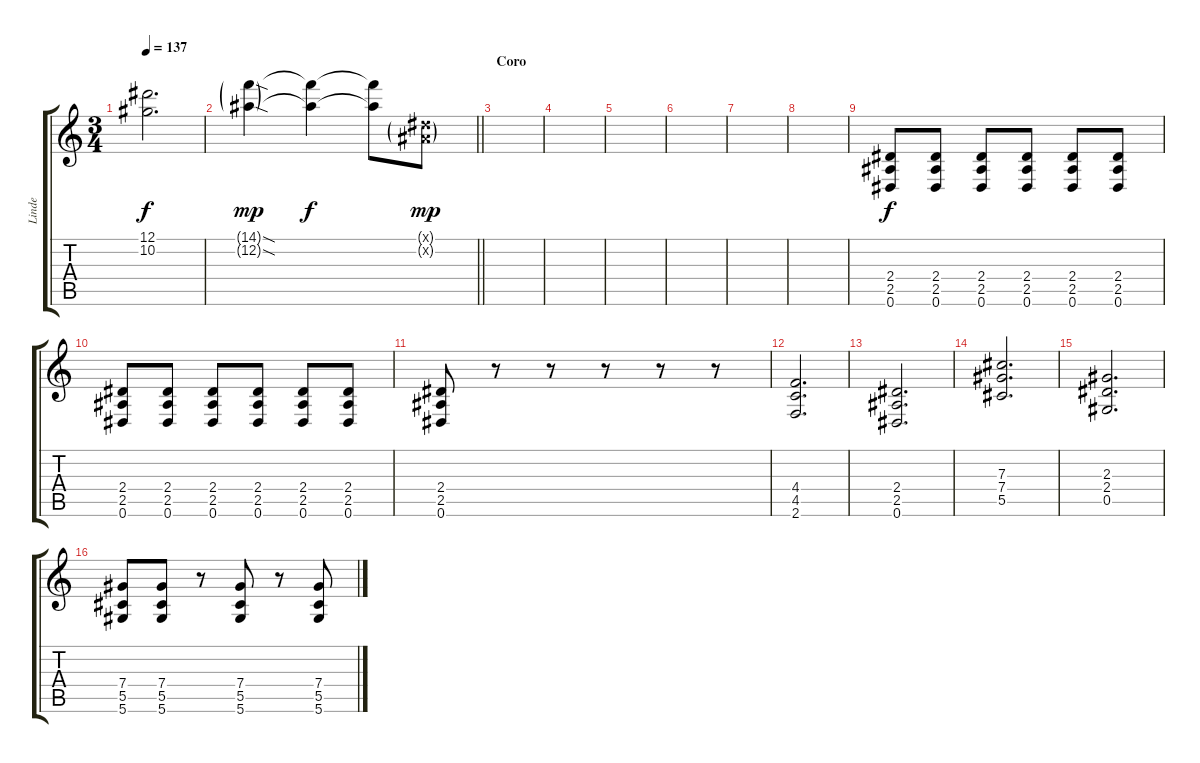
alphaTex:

\track ("Linde" "Linde") {instrument electricguitarjazz}
\staff {score tabs}
\tuning (Eb4 Bb3 Gb3 Db3 Ab2 Eb2) {hide}
\ts (3 4)
\tempo 137
\clef g2
\ks c
(12.1{t} 10.2{t}).2{d dy f} |
\barLineRight lightlight
(14.1{sod g} 12.2{sod g}).4{dy mp} (14.1{t} 12.2{t}).4{dy f} (14.1{t} 12.2{t}).8 (0.1{g x} 0.2{g x}).8{dy mp} |
\section ("" "Coro")
|
|
|
|
|
|
(2.4 2.5 0.6).8{dy f} (2.4 2.5 0.6).8 (2.4 2.5 0.6).8 (2.4 2.5 0.6).8 (2.4 2.5 0.6).8 (2.4 2.5 0.6).8 |
(2.4 2.5 0.6).8 (2.4 2.5 0.6).8 (2.4 2.5 0.6).8 (2.4 2.5 0.6).8 (2.4 2.5 0.6).8 (2.4 2.5 0.6).8 |
(2.4 2.5 0.6).8 r.8 r.8 r.8 r.8 r.8 |
(4.4 4.5 2.6).2{d volume 15 instrument distortionguitar} |
(2.4 2.5 0.6).2{d} |
(7.3 7.4 5.5).2{d} |
(2.3 2.4 0.5).2{d} |
(7.4 5.5 5.6).8 (7.4 5.5 5.6).8 r.8 (7.4 5.5 5.6).8 r.8 (7.4 5.5 5.6).8
